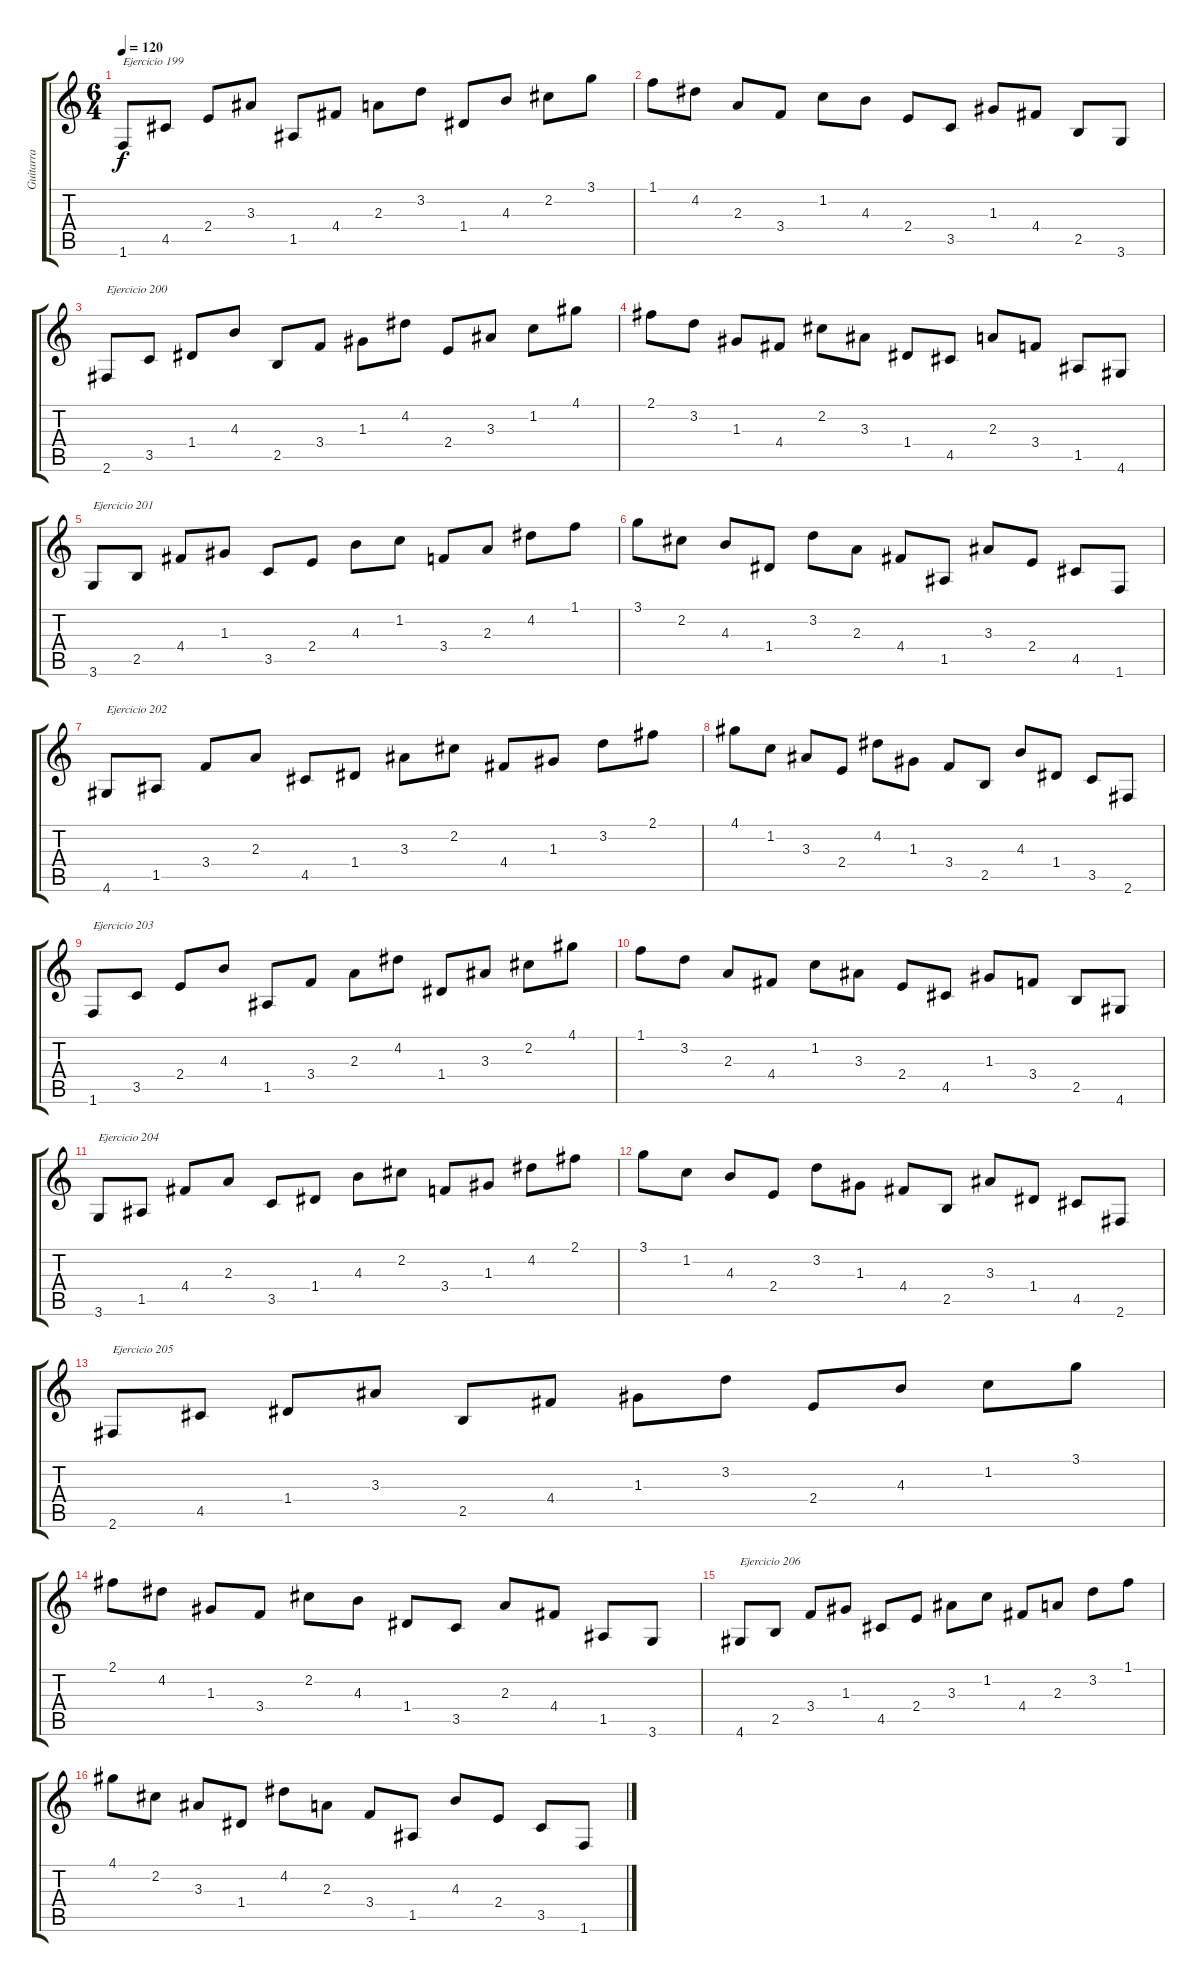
\track ("Guitarra " "Guitarra ") {instrument acousticguitarnylon}
\staff {score tabs}
\tuning (E4 B3 G3 D3 A2 E2) {hide}
\ts (6 4)
\tempo 120
\clef g2
\ks c
1.6.8{txt "Ejercicio 199" dy f} 4.5.8 2.4.8 3.3.8 1.5.8 4.4.8 2.3.8 3.2.8 1.4.8 4.3.8 2.2.8 3.1.8 |
1.1.8 4.2.8 2.3.8 3.4.8 1.2.8 4.3.8 2.4.8 3.5.8 1.3.8 4.4.8 2.5.8 3.6.8 |
2.6.8{txt "Ejercicio 200"} 3.5.8 1.4.8 4.3.8 2.5.8 3.4.8 1.3.8 4.2.8 2.4.8 3.3.8 1.2.8 4.1.8 |
2.1.8 3.2.8 1.3.8 4.4.8 2.2.8 3.3.8 1.4.8 4.5.8 2.3.8 3.4.8 1.5.8 4.6.8 |
3.6.8{txt "Ejercicio 201"} 2.5.8 4.4.8 1.3.8 3.5.8 2.4.8 4.3.8 1.2.8 3.4.8 2.3.8 4.2.8 1.1.8 |
3.1.8 2.2.8 4.3.8 1.4.8 3.2.8 2.3.8 4.4.8 1.5.8 3.3.8 2.4.8 4.5.8 1.6.8 |
4.6.8{txt "Ejercicio 202"} 1.5.8 3.4.8 2.3.8 4.5.8 1.4.8 3.3.8 2.2.8 4.4.8 1.3.8 3.2.8 2.1.8 |
4.1.8 1.2.8 3.3.8 2.4.8 4.2.8 1.3.8 3.4.8 2.5.8 4.3.8 1.4.8 3.5.8 2.6.8 |
1.6.8{txt "Ejercicio 203"} 3.5.8 2.4.8 4.3.8 1.5.8 3.4.8 2.3.8 4.2.8 1.4.8 3.3.8 2.2.8 4.1.8 |
1.1.8 3.2.8 2.3.8 4.4.8 1.2.8 3.3.8 2.4.8 4.5.8 1.3.8 3.4.8 2.5.8 4.6.8 |
3.6.8{txt "Ejercicio 204"} 1.5.8 4.4.8 2.3.8 3.5.8 1.4.8 4.3.8 2.2.8 3.4.8 1.3.8 4.2.8 2.1.8 |
3.1.8 1.2.8 4.3.8 2.4.8 3.2.8 1.3.8 4.4.8 2.5.8 3.3.8 1.4.8 4.5.8 2.6.8 |
2.6.8{txt "Ejercicio 205"} 4.5.8 1.4.8 3.3.8 2.5.8 4.4.8 1.3.8 3.2.8 2.4.8 4.3.8 1.2.8 3.1.8 |
2.1.8 4.2.8 1.3.8 3.4.8 2.2.8 4.3.8 1.4.8 3.5.8 2.3.8 4.4.8 1.5.8 3.6.8 |
4.6.8{txt "Ejercicio 206"} 2.5.8 3.4.8 1.3.8 4.5.8 2.4.8 3.3.8 1.2.8 4.4.8 2.3.8 3.2.8 1.1.8 |
4.1.8 2.2.8 3.3.8 1.4.8 4.2.8 2.3.8 3.4.8 1.5.8 4.3.8 2.4.8 3.5.8 1.6.8
